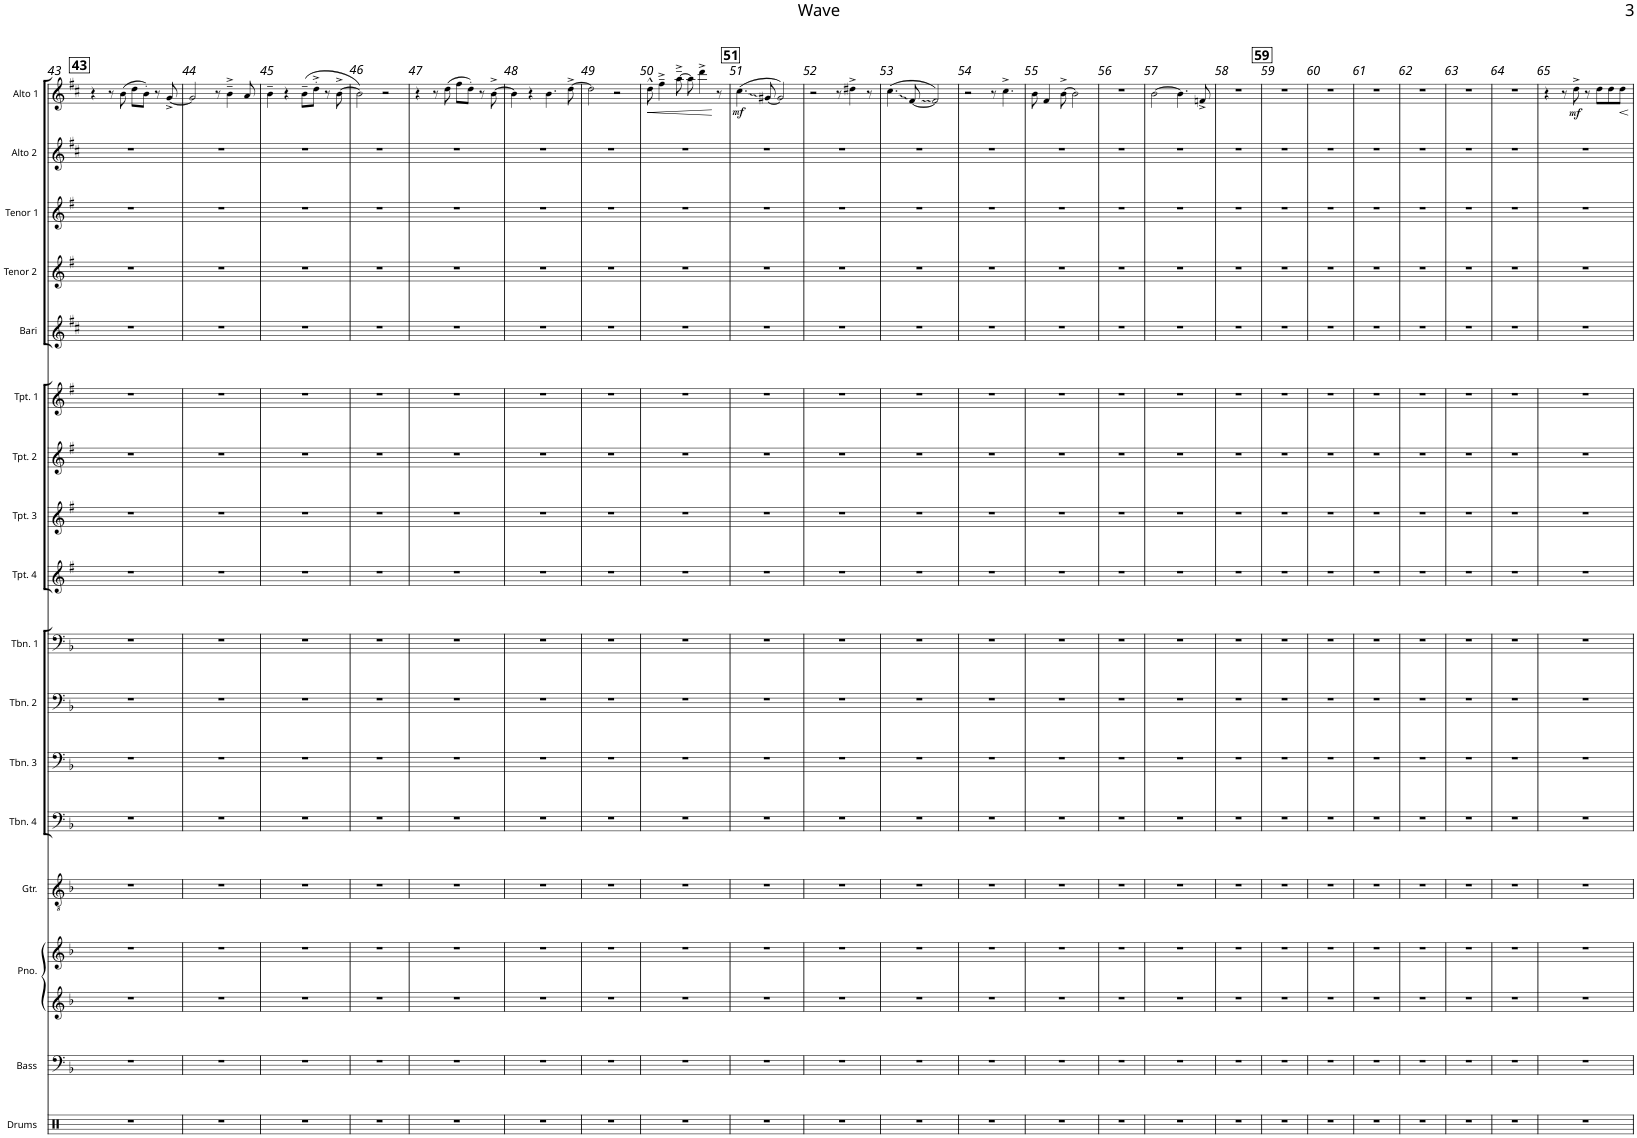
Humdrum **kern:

**kern	**kern	**kern	**kern	**kern	**kern	**kern	**kern	**kern	**kern	**kern	**kern	**kern	**kern	**kern	**kern	**kern	**kern	**dynam
*part18	*part17	*part16	*part15	*part14	*part13	*part12	*part11	*part10	*part9	*part8	*part7	*part6	*part5	*part4	*part3	*part2	*part1	*part1
*staff18	*staff17	*staff16	*staff15	*staff14	*staff13	*staff12	*staff11	*staff10	*staff9	*staff8	*staff7	*staff6	*staff5	*staff4	*staff3	*staff2	*staff1	*staff1
*I"Drums	*I"Bass	*I"Piano	*I"Piano	*I"Guitar	*I"Trombone 4	*I"Trombone 3	*I"Trombone 2	*I"Trombone 1	*I"Trumpet 4	*I"Trumpet 3	*I"Trumpet 2	*I"Trumpet 1	*I"Bari Sax	*I"Tenor Sax 2	*I"Tenor Sax 1	*I"Alto Sax 2	*I"Alto Sax 1	*
*I'Drums	*I'Bass	*I'Pno	*I'Pno.	*I'Gtr.	*I'Tbn. 4	*I'Tbn. 3	*I'Tbn. 2	*I'Tbn. 1	*I'Tpt. 4	*I'Tpt. 3	*I'Tpt. 2	*I'Tpt. 1	*I'Bari	*I'Tenor 2	*I'Tenor 1	*I'Alto 2	*I'Alto 1	*
!!LO:PB:g=z
*clefX	*clefF4	*clefG2	*clefG2	*clefGv2	*clefF4	*clefF4	*clefF4	*clefF4	*clefG2	*clefG2	*clefG2	*clefG2	*clefG2	*clefG2	*clefG2	*clefG2	*clefG2	*
*	*Trd7c12	*	*	*	*	*	*	*	*Trd1c2	*Trd1c2	*Trd1c2	*Trd1c2	*Trd12c21	*Trd8c14	*Trd8c14	*Trd5c9	*Trd5c9	*
*k[]	*k[b-]	*k[b-]	*k[b-]	*k[b-]	*k[b-]	*k[b-]	*k[b-]	*k[b-]	*k[f#]	*k[f#]	*k[f#]	*k[f#]	*k[f#c#]	*k[f#]	*k[f#]	*k[f#c#]	*k[f#c#]	*
*M4/4	*M4/4	*M4/4	*M4/4	*M4/4	*M4/4	*M4/4	*M4/4	*M4/4	*M4/4	*M4/4	*M4/4	*M4/4	*M4/4	*M4/4	*M4/4	*M4/4	*M4/4	*
!!LO:REH:place=s1:a:B:rj:fs=14:t=43
=43	=43	=43	=43	=43	=43	=43	=43	=43	=43	=43	=43	=43	=43	=43	=43	=43	=43	=43
1r	1r	1r	1r	1r	1r	1r	1r	1r	1r	1r	1r	1r	1r	1r	1r	1r	4r	.
.	.	.	.	.	.	.	.	.	.	.	.	.	.	.	.	.	8r	.
.	.	.	.	.	.	.	.	.	.	.	.	.	.	.	.	.	(8b\	.
.	.	.	.	.	.	.	.	.	.	.	.	.	.	.	.	.	8dd\L	.
.	.	.	.	.	.	.	.	.	.	.	.	.	.	.	.	.	8b'\J)	.
.	.	.	.	.	.	.	.	.	.	.	.	.	.	.	.	.	8r	.
.	.	.	.	.	.	.	.	.	.	.	.	.	.	.	.	.	[8g^/	.
=44	=44	=44	=44	=44	=44	=44	=44	=44	=44	=44	=44	=44	=44	=44	=44	=44	=44	=44
1r	1r	1r	1r	1r	1r	1r	1r	1r	1r	1r	1r	1r	1r	1r	1r	1r	2g/]	.
.	.	.	.	.	.	.	.	.	.	.	.	.	.	.	.	.	8r	.
.	.	.	.	.	.	.	.	.	.	.	.	.	.	.	.	.	4b~^\	.
.	.	.	.	.	.	.	.	.	.	.	.	.	.	.	.	.	8a/	.
=45	=45	=45	=45	=45	=45	=45	=45	=45	=45	=45	=45	=45	=45	=45	=45	=45	=45	=45
1r	1r	1r	1r	1r	1r	1r	1r	1r	1r	1r	1r	1r	1r	1r	1r	1r	4b~\	.
.	.	.	.	.	.	.	.	.	.	.	.	.	.	.	.	.	4r	.
.	.	.	.	.	.	.	.	.	.	.	.	.	.	.	.	.	(8b~\L	.
.	.	.	.	.	.	.	.	.	.	.	.	.	.	.	.	.	8dd'^\J	.
.	.	.	.	.	.	.	.	.	.	.	.	.	.	.	.	.	8r	.
.	.	.	.	.	.	.	.	.	.	.	.	.	.	.	.	.	[8b^\	.
=46	=46	=46	=46	=46	=46	=46	=46	=46	=46	=46	=46	=46	=46	=46	=46	=46	=46	=46
1r	1r	1r	1r	1r	1r	1r	1r	1r	1r	1r	1r	1r	1r	1r	1r	1r	2b\])	.
.	.	.	.	.	.	.	.	.	.	.	.	.	.	.	.	.	2r	.
=47	=47	=47	=47	=47	=47	=47	=47	=47	=47	=47	=47	=47	=47	=47	=47	=47	=47	=47
1r	1r	1r	1r	1r	1r	1r	1r	1r	1r	1r	1r	1r	1r	1r	1r	1r	4r	.
.	.	.	.	.	.	.	.	.	.	.	.	.	.	.	.	.	8r	.
.	.	.	.	.	.	.	.	.	.	.	.	.	.	.	.	.	(8dd\	.
.	.	.	.	.	.	.	.	.	.	.	.	.	.	.	.	.	8ff#\L	.
.	.	.	.	.	.	.	.	.	.	.	.	.	.	.	.	.	8dd'\J)	.
.	.	.	.	.	.	.	.	.	.	.	.	.	.	.	.	.	8r	.
.	.	.	.	.	.	.	.	.	.	.	.	.	.	.	.	.	[8b^\	.
=48	=48	=48	=48	=48	=48	=48	=48	=48	=48	=48	=48	=48	=48	=48	=48	=48	=48	=48
1r	1r	1r	1r	1r	1r	1r	1r	1r	1r	1r	1r	1r	1r	1r	1r	1r	4b\]	.
.	.	.	.	.	.	.	.	.	.	.	.	.	.	.	.	.	4r	.
.	.	.	.	.	.	.	.	.	.	.	.	.	.	.	.	.	4.b\	.
.	.	.	.	.	.	.	.	.	.	.	.	.	.	.	.	.	[8dd^\	.
=49	=49	=49	=49	=49	=49	=49	=49	=49	=49	=49	=49	=49	=49	=49	=49	=49	=49	=49
1r	1r	1r	1r	1r	1r	1r	1r	1r	1r	1r	1r	1r	1r	1r	1r	1r	2dd\]	.
.	.	.	.	.	.	.	.	.	.	.	.	.	.	.	.	.	2r	.
=50	=50	=50	=50	=50	=50	=50	=50	=50	=50	=50	=50	=50	=50	=50	=50	=50	=50	=50
!	!	!	!	!	!	!	!	!	!	!	!	!	!	!	!	!	!	!LO:HP:b
1r	1r	1r	1r	1r	1r	1r	1r	1r	1r	1r	1r	1r	1r	1r	1r	1r	8dd^^\	<
.	.	.	.	.	.	.	.	.	.	.	.	.	.	.	.	.	4ff#~^\	.
.	.	.	.	.	.	.	.	.	.	.	.	.	.	.	.	.	[8aa~^\	.
.	.	.	.	.	.	.	.	.	.	.	.	.	.	.	.	.	8aa\]	.
.	.	.	.	.	.	.	.	.	.	.	.	.	.	.	.	.	4ddd^\	.
.	.	.	.	.	.	.	.	.	.	.	.	.	.	.	.	.	8r	[
!!LO:REH:place=s1:a:B:rj:fs=14:t=51
=51	=51	=51	=51	=51	=51	=51	=51	=51	=51	=51	=51	=51	=51	=51	=51	=51	=51	=51
!	!	!	!	!	!	!	!	!	!	!	!	!	!	!	!	!	!	!LO:DY:b
1r	1r	1r	1r	1r	1r	1r	1r	1r	1r	1r	1r	1r	1r	1r	1r	1r	(4.cc#\	mf
.	.	.	.	.	.	.	.	.	.	.	.	.	.	.	.	.	[8g#X/	.
.	.	.	.	.	.	.	.	.	.	.	.	.	.	.	.	.	2g#/])	.
=52	=52	=52	=52	=52	=52	=52	=52	=52	=52	=52	=52	=52	=52	=52	=52	=52	=52	=52
1r	1r	1r	1r	1r	1r	1r	1r	1r	1r	1r	1r	1r	1r	1r	1r	1r	2r	.
.	.	.	.	.	.	.	.	.	.	.	.	.	.	.	.	.	8r	.
.	.	.	.	.	.	.	.	.	.	.	.	.	.	.	.	.	4dd#X^\	.
.	.	.	.	.	.	.	.	.	.	.	.	.	.	.	.	.	8r	.
=53	=53	=53	=53	=53	=53	=53	=53	=53	=53	=53	=53	=53	=53	=53	=53	=53	=53	=53
1r	1r	1r	1r	1r	1r	1r	1r	1r	1r	1r	1r	1r	1r	1r	1r	1r	(4.cc#\	.
.	.	.	.	.	.	.	.	.	.	.	.	.	.	.	.	.	[8f#/	.
.	.	.	.	.	.	.	.	.	.	.	.	.	.	.	.	.	2f#/])	.
=54	=54	=54	=54	=54	=54	=54	=54	=54	=54	=54	=54	=54	=54	=54	=54	=54	=54	=54
1r	1r	1r	1r	1r	1r	1r	1r	1r	1r	1r	1r	1r	1r	1r	1r	1r	2r	.
.	.	.	.	.	.	.	.	.	.	.	.	.	.	.	.	.	8r	.
.	.	.	.	.	.	.	.	.	.	.	.	.	.	.	.	.	4.cc#^\	.
=55	=55	=55	=55	=55	=55	=55	=55	=55	=55	=55	=55	=55	=55	=55	=55	=55	=55	=55
1r	1r	1r	1r	1r	1r	1r	1r	1r	1r	1r	1r	1r	1r	1r	1r	1r	8b\	.
.	.	.	.	.	.	.	.	.	.	.	.	.	.	.	.	.	4f#/	.
.	.	.	.	.	.	.	.	.	.	.	.	.	.	.	.	.	[8b^\	.
.	.	.	.	.	.	.	.	.	.	.	.	.	.	.	.	.	2b\]	.
=56	=56	=56	=56	=56	=56	=56	=56	=56	=56	=56	=56	=56	=56	=56	=56	=56	=56	=56
1r	1r	1r	1r	1r	1r	1r	1r	1r	1r	1r	1r	1r	1r	1r	1r	1r	1r	.
=57	=57	=57	=57	=57	=57	=57	=57	=57	=57	=57	=57	=57	=57	=57	=57	=57	=57	=57
1r	1r	1r	1r	1r	1r	1r	1r	1r	1r	1r	1r	1r	1r	1r	1r	1r	[2b\	.
.	.	.	.	.	.	.	.	.	.	.	.	.	.	.	.	.	4.b\]	.
.	.	.	.	.	.	.	.	.	.	.	.	.	.	.	.	.	8fn^/	.
=58	=58	=58	=58	=58	=58	=58	=58	=58	=58	=58	=58	=58	=58	=58	=58	=58	=58	=58
1r	1r	1r	1r	1r	1r	1r	1r	1r	1r	1r	1r	1r	1r	1r	1r	1r	1r	.
!!LO:REH:place=s1:a:B:rj:fs=14:t=59
=59	=59	=59	=59	=59	=59	=59	=59	=59	=59	=59	=59	=59	=59	=59	=59	=59	=59	=59
1r	1r	1r	1r	1r	1r	1r	1r	1r	1r	1r	1r	1r	1r	1r	1r	1r	1r	.
=60	=60	=60	=60	=60	=60	=60	=60	=60	=60	=60	=60	=60	=60	=60	=60	=60	=60	=60
1r	1r	1r	1r	1r	1r	1r	1r	1r	1r	1r	1r	1r	1r	1r	1r	1r	1r	.
=61	=61	=61	=61	=61	=61	=61	=61	=61	=61	=61	=61	=61	=61	=61	=61	=61	=61	=61
1r	1r	1r	1r	1r	1r	1r	1r	1r	1r	1r	1r	1r	1r	1r	1r	1r	1r	.
=62	=62	=62	=62	=62	=62	=62	=62	=62	=62	=62	=62	=62	=62	=62	=62	=62	=62	=62
1r	1r	1r	1r	1r	1r	1r	1r	1r	1r	1r	1r	1r	1r	1r	1r	1r	1r	.
=63	=63	=63	=63	=63	=63	=63	=63	=63	=63	=63	=63	=63	=63	=63	=63	=63	=63	=63
1r	1r	1r	1r	1r	1r	1r	1r	1r	1r	1r	1r	1r	1r	1r	1r	1r	1r	.
=64	=64	=64	=64	=64	=64	=64	=64	=64	=64	=64	=64	=64	=64	=64	=64	=64	=64	=64
1r	1r	1r	1r	1r	1r	1r	1r	1r	1r	1r	1r	1r	1r	1r	1r	1r	1r	.
=65	=65	=65	=65	=65	=65	=65	=65	=65	=65	=65	=65	=65	=65	=65	=65	=65	=65	=65
1r	1r	1r	1r	1r	1r	1r	1r	1r	1r	1r	1r	1r	1r	1r	1r	1r	4r	.
.	.	.	.	.	.	.	.	.	.	.	.	.	.	.	.	.	8r	.
!	!	!	!	!	!	!	!	!	!	!	!	!	!	!	!	!	!	!LO:DY:b
.	.	.	.	.	.	.	.	.	.	.	.	.	.	.	.	.	8dd^\	mf
.	.	.	.	.	.	.	.	.	.	.	.	.	.	.	.	.	8r	.
.	.	.	.	.	.	.	.	.	.	.	.	.	.	.	.	.	8dd\L	.
.	.	.	.	.	.	.	.	.	.	.	.	.	.	.	.	.	8dd\	.
!	!	!	!	!	!	!	!	!	!	!	!	!	!	!	!	!	!	!LO:HP:b
.	.	.	.	.	.	.	.	.	.	.	.	.	.	.	.	.	8dd\J	<
.	.	.	.	.	.	.	.	.	.	.	.	.	.	.	.	.	.	[
=	=	=	=	=	=	=	=	=	=	=	=	=	=	=	=	=	=	=
*-	*-	*-	*-	*-	*-	*-	*-	*-	*-	*-	*-	*-	*-	*-	*-	*-	*-	*-
